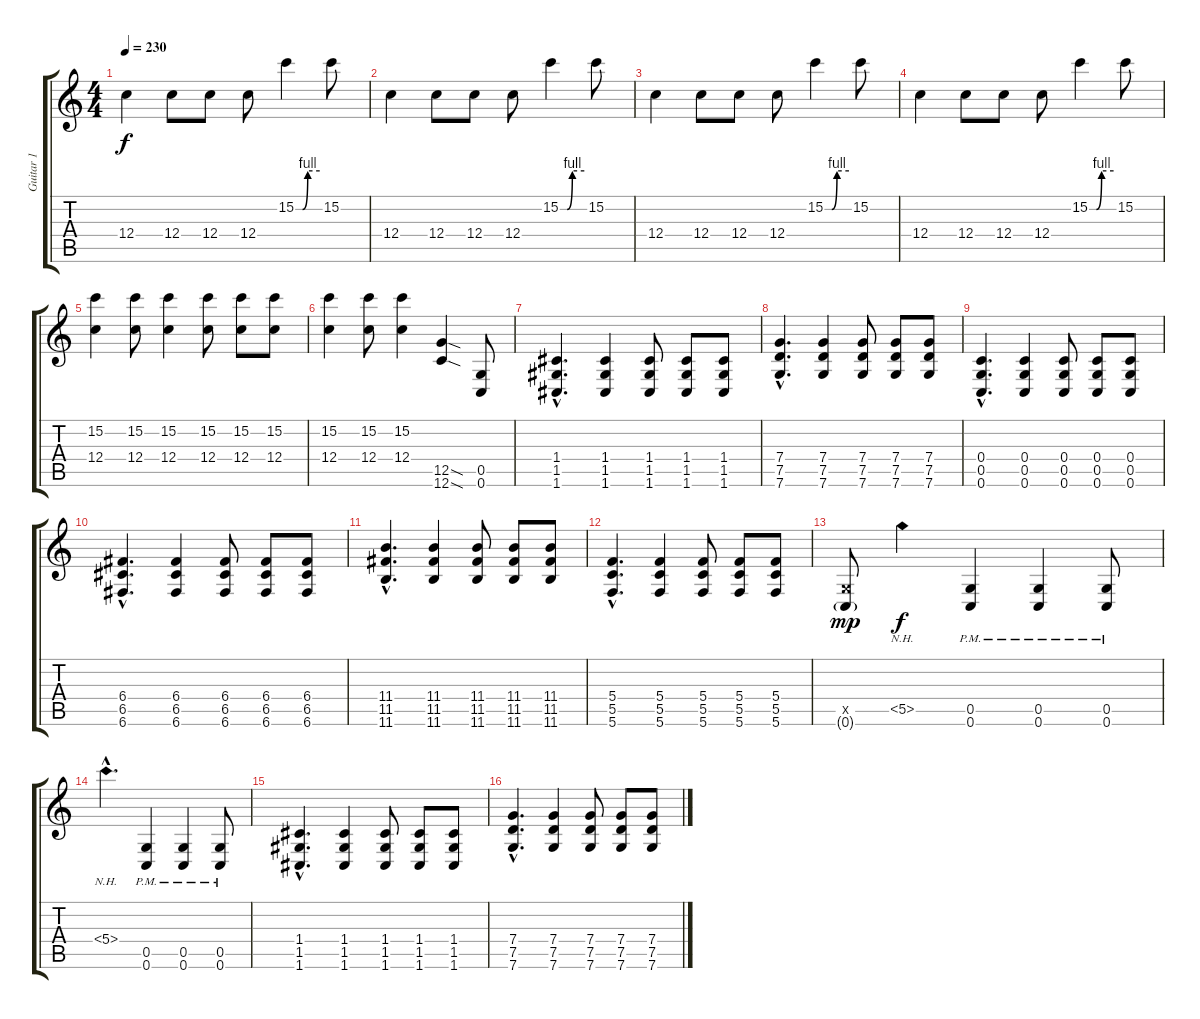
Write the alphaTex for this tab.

\track ("Guitar 1" "Guitar 1") {instrument distortionguitar}
\staff {score tabs}
\tuning (D4 A3 F3 C3 G2 C2) {hide}
\ts (4 4)
\tempo 230
\clef g2
\ks c
12.4.4{dy f} 12.4.8 12.4.8 12.4.8 15.2{be (custom 0 0 14 0 17 0 30 4 60 4)}.4 15.2.8 |
12.4.4 12.4.8 12.4.8 12.4.8 15.2{be (custom 0 0 14 0 17 0 30 4 60 4)}.4 15.2.8 |
12.4.4 12.4.8 12.4.8 12.4.8 15.2{be (custom 0 0 14 0 17 0 30 4 60 4)}.4 15.2.8 |
12.4.4 12.4.8 12.4.8 12.4.8 15.2{be (custom 0 0 14 0 17 0 30 4 60 4)}.4 15.2.8 |
(15.2 12.4).4 (15.2 12.4).8 (15.2 12.4).4 (15.2 12.4).8 (15.2 12.4).8 (15.2 12.4).8 |
(15.2 12.4).4 (15.2 12.4).8 (15.2 12.4).4 (12.5{sod} 12.6{sod}).4 (0.5 0.6).8 |
(1.4{hac} 1.5{hac} 1.6{hac}).4{d} (1.4 1.5 1.6).4 (1.4 1.5 1.6).8 (1.4 1.5 1.6).8 (1.4 1.5 1.6).8 |
(7.4{hac} 7.5{hac} 7.6{hac}).4{d} (7.4 7.5 7.6).4 (7.4 7.5 7.6).8 (7.4 7.5 7.6).8 (7.4 7.5 7.6).8 |
(0.4{hac} 0.5{hac} 0.6{hac}).4{d} (0.4 0.5 0.6).4 (0.4 0.5 0.6).8 (0.4 0.5 0.6).8 (0.4 0.5 0.6).8 |
(6.4{hac} 6.5{hac} 6.6{hac}).4{d} (6.4 6.5 6.6).4 (6.4 6.5 6.6).8 (6.4 6.5 6.6).8 (6.4 6.5 6.6).8 |
(11.4{hac} 11.5{hac} 11.6{hac}).4{d} (11.4 11.5 11.6).4 (11.4 11.5 11.6).8 (11.4 11.5 11.6).8 (11.4 11.5 11.6).8 |
(5.4{hac} 5.5{hac} 5.6{hac}).4{d} (5.4 5.5 5.6).4 (5.4 5.5 5.6).8 (5.4 5.5 5.6).8 (5.4 5.5 5.6).8 |
(0.5{x} 0.6{g}).8{dy mp} 5.5{nh}.4{dy f} (0.5{pm} 0.6{pm}).4 (0.5{pm} 0.6{pm}).4 (0.5{pm} 0.6{pm}).8 |
5.4{nh hac}.4{d} (0.5{pm} 0.6{pm}).4 (0.5{pm} 0.6{pm}).4 (0.5{pm} 0.6{pm}).8 |
(1.4{hac} 1.5{hac} 1.6{hac}).4{d} (1.4 1.5 1.6).4 (1.4 1.5 1.6).8 (1.4 1.5 1.6).8 (1.4 1.5 1.6).8 |
(7.4{hac} 7.5{hac} 7.6{hac}).4{d} (7.4 7.5 7.6).4 (7.4 7.5 7.6).8 (7.4 7.5 7.6).8 (7.4 7.5 7.6).8
